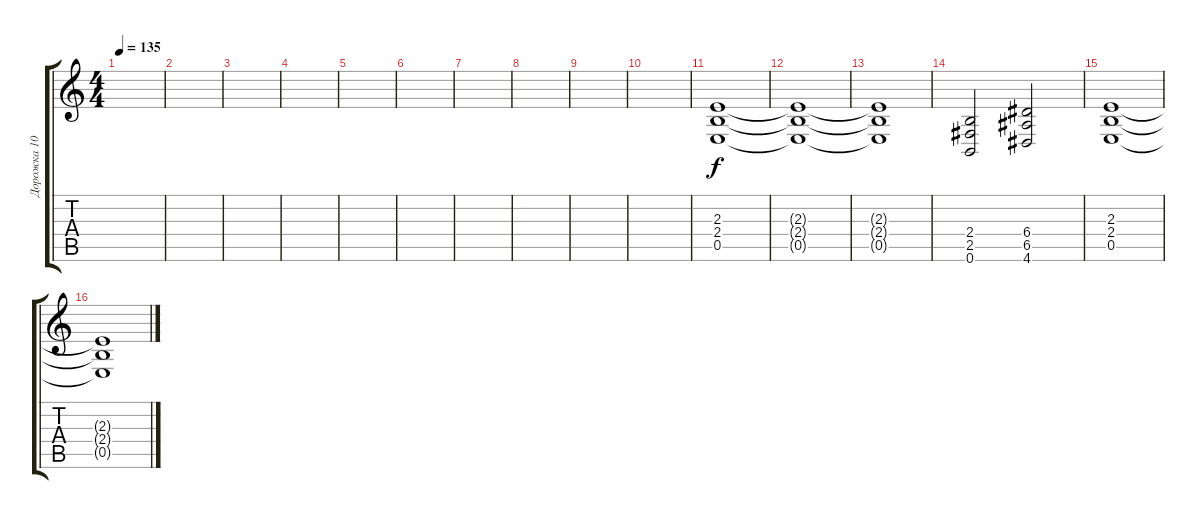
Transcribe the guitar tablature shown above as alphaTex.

\track ("Дорожка 10" "Дорожка 10") {instrument overdrivenguitar}
\staff {score tabs}
\tuning (B3 Gb3 D3 A2 E2 B1) {hide}
\ts (4 4)
\tempo 135
\clef g2
\ks c
|
|
|
|
|
|
|
|
|
|
(2.3 2.4 0.5).1 |
(2.3{t} 2.4{t} 0.5{t}).1 |
(2.3{t} 2.4{t} 0.5{t}).1 |
(2.4 2.5 0.6).2 (6.4 6.5 4.6).2 |
(2.3 2.4 0.5).1 |
(2.3{t} 2.4{t} 0.5{t}).1
